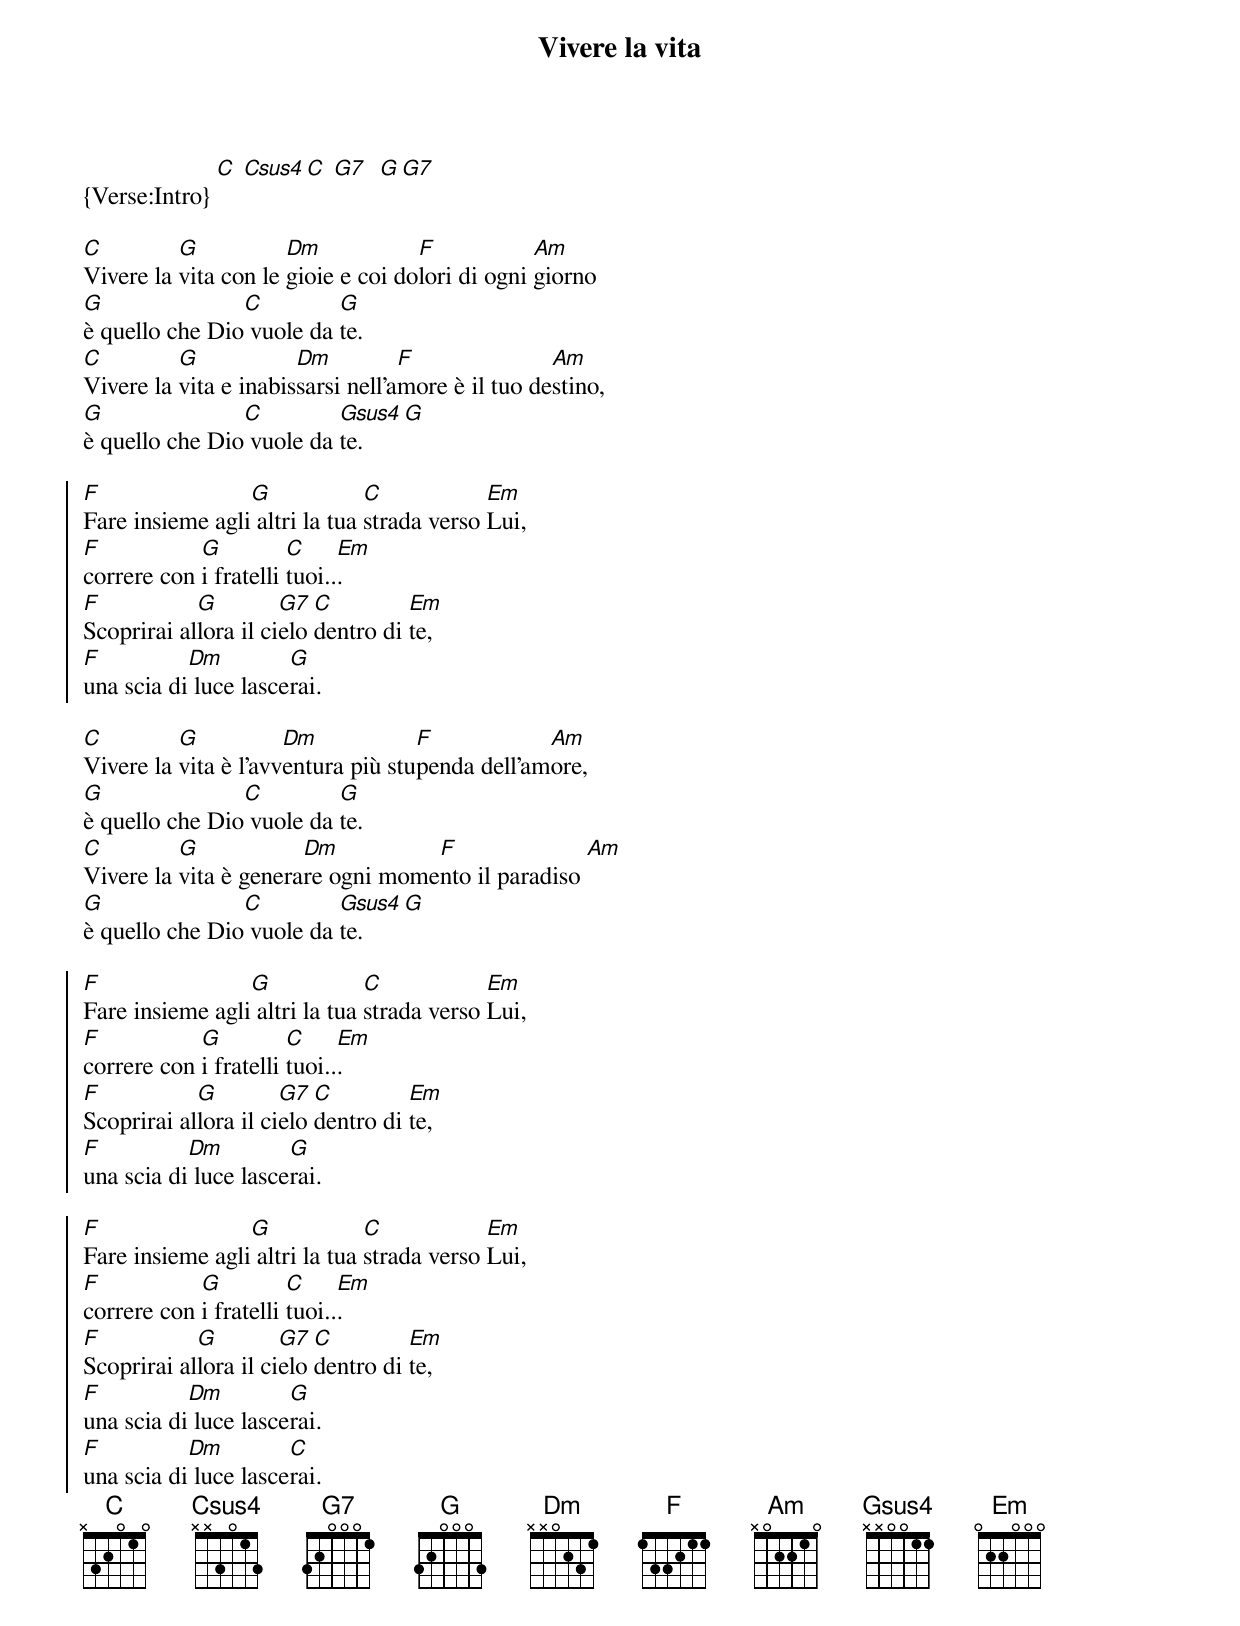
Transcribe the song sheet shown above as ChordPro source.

{title:Vivere la vita}

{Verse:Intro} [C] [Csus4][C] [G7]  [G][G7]

[C]Vivere la [G]vita con le [Dm]gioie e coi do[F]lori di ogni [Am]giorno
[G]è quello che Dio[C] vuole da [G]te.
[C]Vivere la [G]vita e inabis[Dm]sarsi nell’a[F]more è il tuo de[Am]stino,
[G]è quello che Dio[C] vuole da [Gsus4]te.   [G]

{soc}
[F]Fare insieme agli[G] altri la tua [C]strada verso [Em]Lui,
[F]correre con [G]i fratelli [C]tuoi..[Em].
[F]Scoprirai al[G]lora il ci[G7]elo [C]dentro di [Em]te,
[F]una scia di[Dm] luce lasce[G]rai.
{eoc}

[C]Vivere la [G]vita è l’avv[Dm]entura più stu[F]penda dell’am[Am]ore,
[G]è quello che Dio[C] vuole da [G]te.
[C]Vivere la [G]vita è genera[Dm]re ogni mome[F]nto il paradiso [Am]
[G]è quello che Dio[C] vuole da [Gsus4]te.  [G]

{soc}
[F]Fare insieme agli[G] altri la tua [C]strada verso [Em]Lui,
[F]correre con [G]i fratelli [C]tuoi..[Em].
[F]Scoprirai al[G]lora il ci[G7]elo [C]dentro di [Em]te,
[F]una scia di[Dm] luce lasce[G]rai.

[F]Fare insieme agli[G] altri la tua [C]strada verso [Em]Lui,
[F]correre con [G]i fratelli [C]tuoi..[Em].
[F]Scoprirai al[G]lora il ci[G7]elo [C]dentro di [Em]te,
[F]una scia di[Dm] luce lasce[G]rai.
[F]una scia di[Dm] luce lasce[C]rai.
{eoc}
